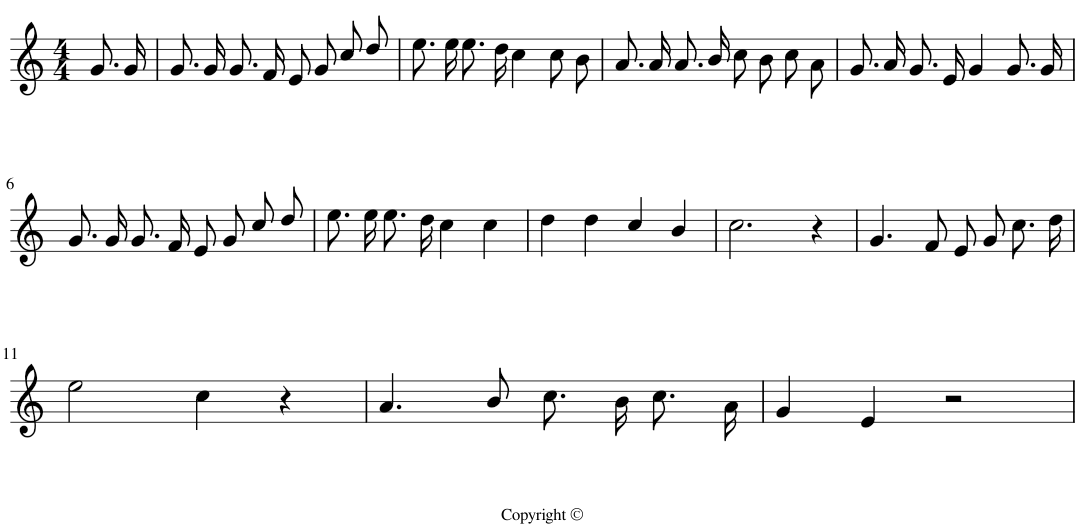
**kern
*part1
*staff1
*I"P1
*clefG2
*k[]
*M4/4
=1
8.g/L
16g/Jk
=2
8.g/L
16g/Jk
8.g/L
16f/Jk
8e/L
8g/J
8cc/L
8dd/J
=3
8.ee\L
16ee\Jk
8.ee\L
16dd\Jk
4cc\
8cc\L
8b\J
=4
8.a/L
16a/Jk
8.a/L
16b/Jk
8cc\L
8b\J
8cc\L
8a\J
=5
8.g/L
16a/Jk
8.g/L
16e/Jk
4g/
8.g/L
16g/Jk
!!LO:LB:g=z
=6
8.g/L
16g/Jk
8.g/L
16f/Jk
8e/L
8g/J
8cc/L
8dd/J
=7
8.ee\L
16ee\Jk
8.ee\L
16dd\Jk
4cc\
4cc\
=8
4dd\
4dd\
4cc/
4b/
=9
2.cc\
4r
=10
4.g/
8f/
8e/L
8g/J
8.cc\L
16dd\Jk
!!LO:LB:g=z
=11
2ee\
4cc\
4r
=12
4.a/
8b/
8.cc\L
16b\Jk
8.cc\L
16a\Jk
=13
4g/
4e/
2r
=
*-
